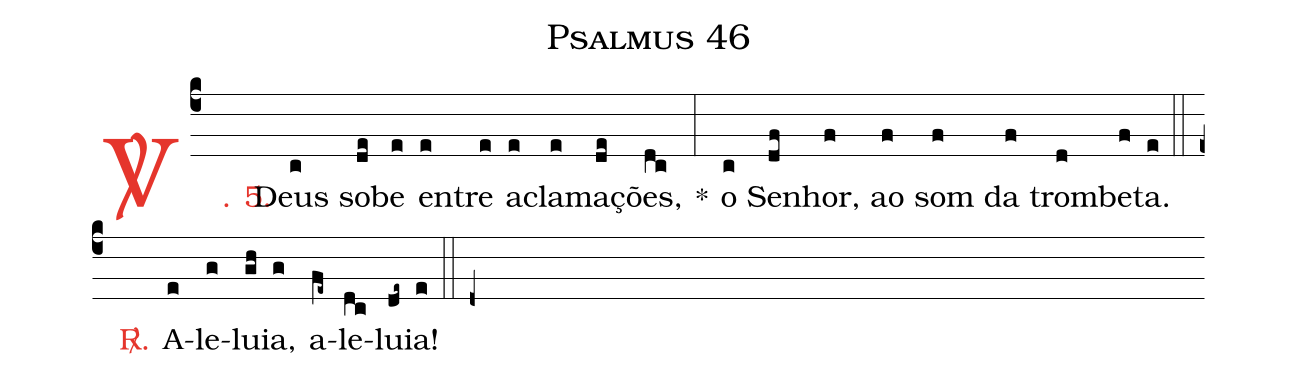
name: Psalmus 46;
%%
(c4)

<c><sp>V/</sp>. 5.</c>() Deus(c) so(de)be(e) en(e)tre(e) a(e)cla(e)ma(de)ções,(dc) *(:) o(c) Se(df)nhor,(f) ao(f) som(f) da(f) trom(d)be(f)ta.(e)

(::)

<nlba><c><sp>R/</sp>.</c>() A</nlba>(e)le(g)lu(gh)ia,(g) a(fe~)le(dc)lu(de~)ia!(e)

(::)

(d+)
